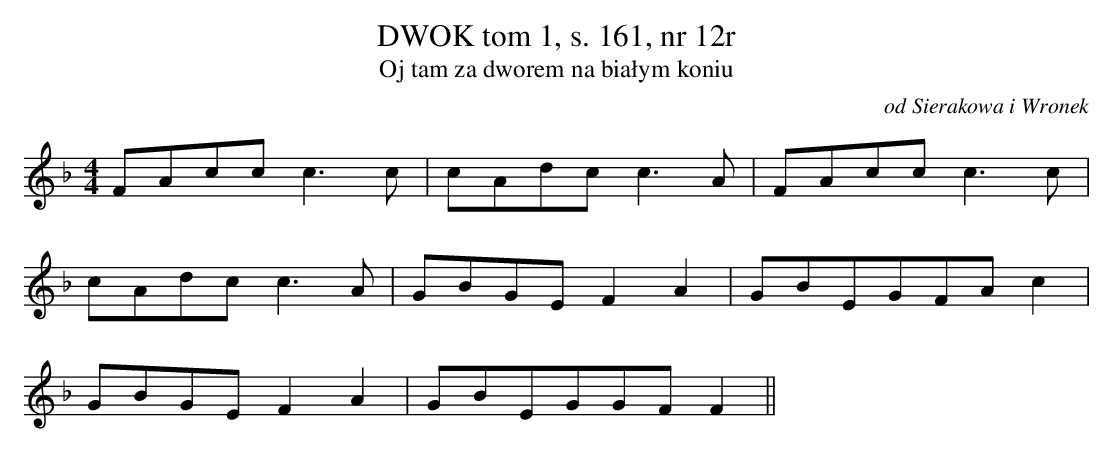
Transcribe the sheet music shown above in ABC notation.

X:1
T:DWOK tom 1, s. 161, nr 12r
T:Oj tam za dworem na białym koniu
O:od Sierakowa i Wronek
M:4/4
L:1/8
K:F
FAccc3c | cAdcc3A |FAccc3c |
 cAdcc3A |GBGEF2A2 | GBEGFAc2 |
GBGEF2A2 | GBEGGFF2||
